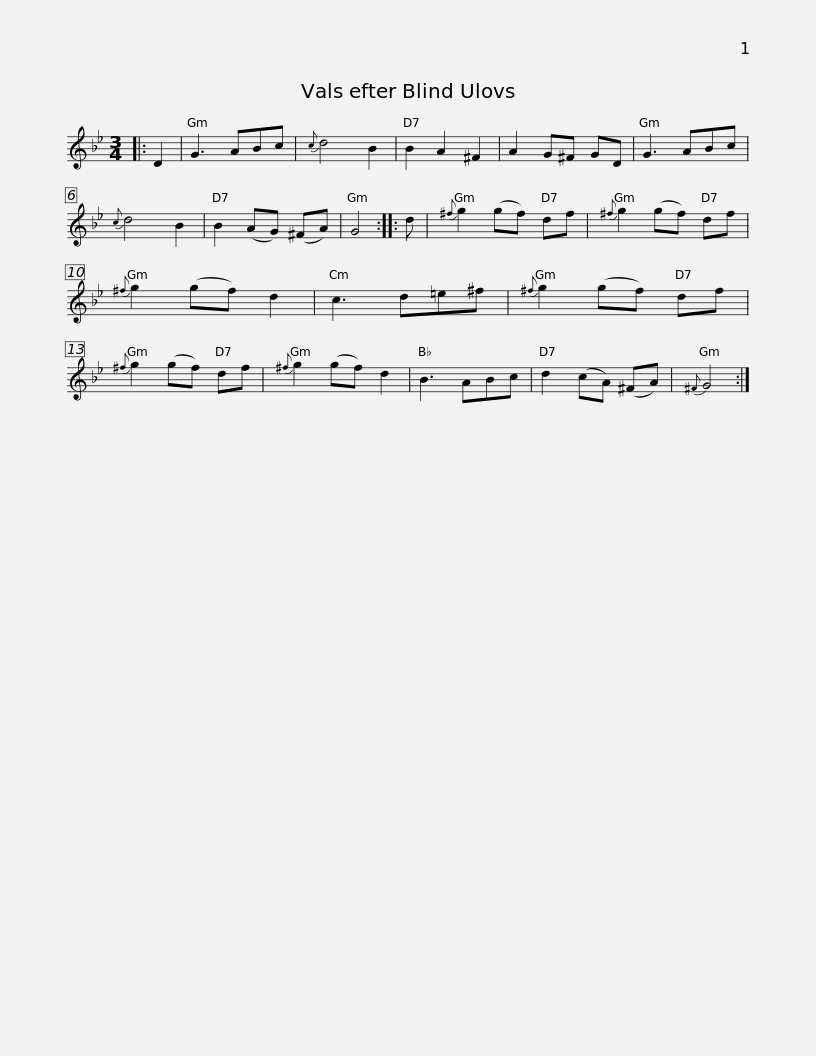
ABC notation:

X:1
L:1/8
M:3/4
I:linebreak $
K:Gmin
V:1 treble
V:1
|: D2 | G3 ABc |{c} d4 B2 | B2 A2 ^F2 | A2 G^F GD | %5
 G3 ABc |{c} d4 B2 | B2 (AG) (^FA) | G4 :: d |$ %10
{^f} g2 (gf) df |{^f} g2 (gf) df |{^f} g2 (gf) d2 | c3 d=e^f |{^f} g2 (gf) df | %15
{^f} g2 (gf) df |{^f} g2 (gf) d2 |$ B3 ABc | d2 (cA) (^FA) |{^F} G4 :| %20
